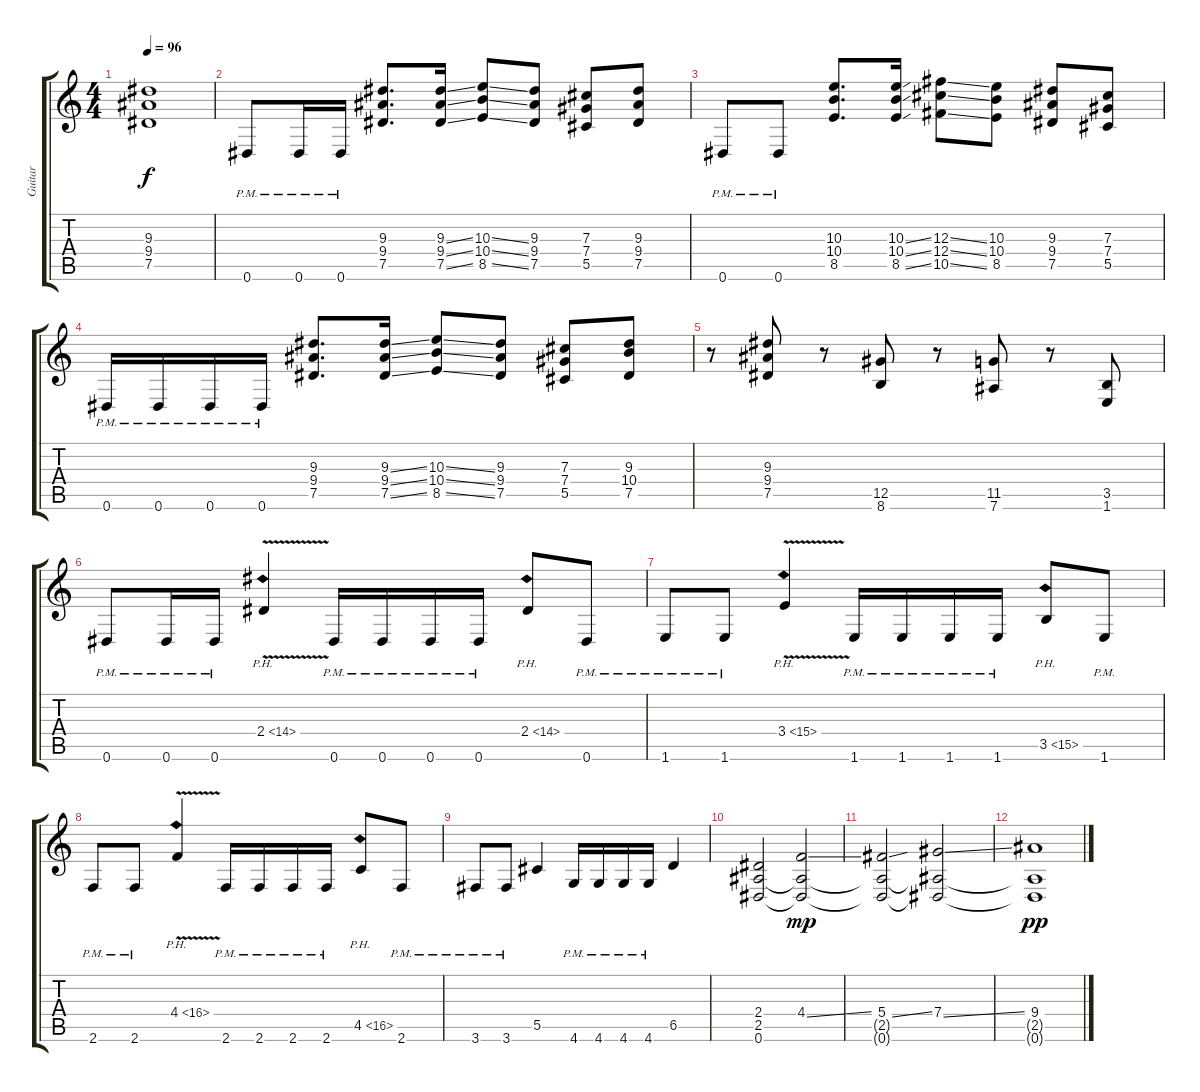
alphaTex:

\track ("Guitar" "Guitar") {instrument distortionguitar bank 255}
\staff {score tabs}
\tuning (Eb4 Bb3 Gb3 Db3 Ab2 Eb2) {hide}
\ts (4 4)
\tempo 96
\clef g2
\ks c
(9.3{t} 9.4{t} 7.5{t}).1{dy f} |
0.6{pm}.8 0.6{pm}.16 0.6{pm}.16 (9.3 9.4 7.5).8{d} (9.3{ss} 9.4{ss} 7.5{ss}).16 (10.3{ss} 10.4{ss} 8.5{ss}).8 (9.3 9.4 7.5).8 (7.3 7.4 5.5).8 (9.3 9.4 7.5).8 |
0.6{pm}.8 0.6{pm}.8 (10.3 10.4 8.5).8{d} (10.3{ss} 10.4{ss} 8.5{ss}).16 (12.3{ss} 12.4{ss} 10.5{ss}).8 (10.3 10.4 8.5).8 (9.3 9.4 7.5).8 (7.3 7.4 5.5).8 |
0.6{pm}.16 0.6{pm}.16 0.6{pm}.16 0.6{pm}.16 (9.3 9.4 7.5).8{d} (9.3{ss} 9.4{ss} 7.5{ss}).16 (10.3{ss} 10.4{ss} 8.5{ss}).8 (9.3 9.4 7.5).8 (7.3 7.4 5.5).8 (9.3 10.4 7.5).8 |
r.8 (9.3 9.4 7.5).8 r.8 (12.5 8.6).8 r.8 (11.5 7.6).8 r.8 (3.5 1.6).8 |
0.6{pm}.8 0.6{pm}.16 0.6{pm}.16 2.4{ph 12 v}.4 0.6{pm}.16 0.6{pm}.16 0.6{pm}.16 0.6{pm}.16 2.4{ph 12}.8 0.6{pm}.8 |
1.6{pm}.8 1.6{pm}.8 3.4{ph 12 v}.4 1.6{pm}.16 1.6{pm}.16 1.6{pm}.16 1.6{pm}.16 3.5{ph 12}.8 1.6{pm}.8 |
2.6{pm}.8 2.6{pm}.8 4.4{ph 12 v}.4 2.6{pm}.16 2.6{pm}.16 2.6{pm}.16 2.6{pm}.16 4.5{ph 12}.8 2.6{pm}.8 |
3.6{pm}.8 3.6{pm}.8 5.5.4 4.6{pm}.16 4.6{pm}.16 4.6{pm}.16 4.6{pm}.16 6.5.4 |
(2.4 2.5 0.6).2 (4.4{ss} 2.5{t} 0.6{t}).2{dy mp} |
(5.4{ss} 2.5{t} 0.6{t}).2 (7.4{ss} 2.5{t} 0.6{t}).2 |
(9.4 2.5{t} 0.6{t}).1{dy pp}
